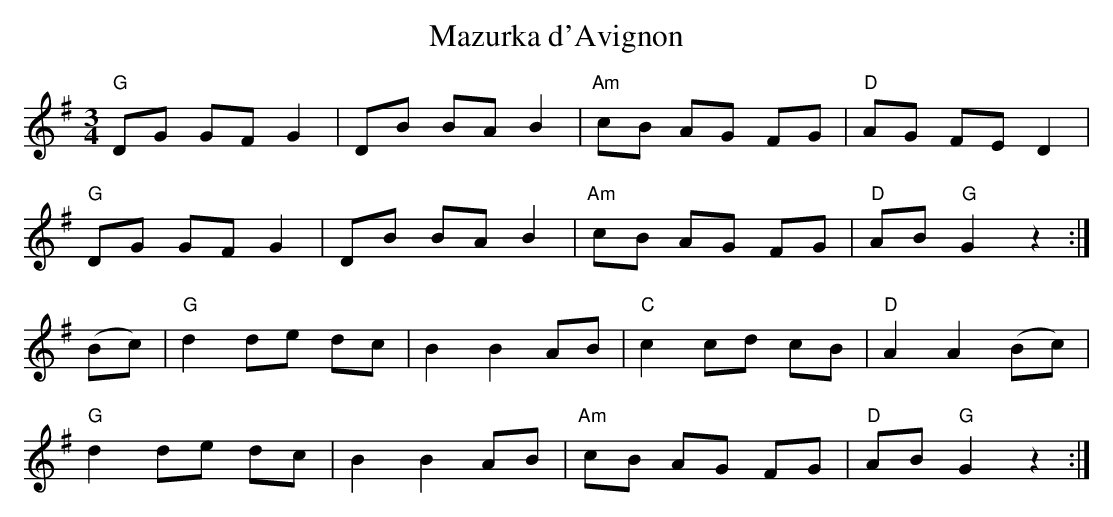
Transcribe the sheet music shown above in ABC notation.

X:1
T: Mazurka d'Avignon
M:3/4
L:1/8
K:G
"G" DG GF G2 | DB BA B2 | "Am" cB AG FG | "D" AG FE D2 |
"G" DG GF G2 | DB BA B2 | "Am" cB AG FG | "D" AB "G" G2 z2 :|
(Bc) |\
"G" d2 de dc | B2 B2 AB | "C" c2 cd cB | "D" A2 A2 (Bc) |
"G" d2 de dc | B2 B2 AB | "Am" cB AG FG | "D" AB "G" G2 z2 :|
